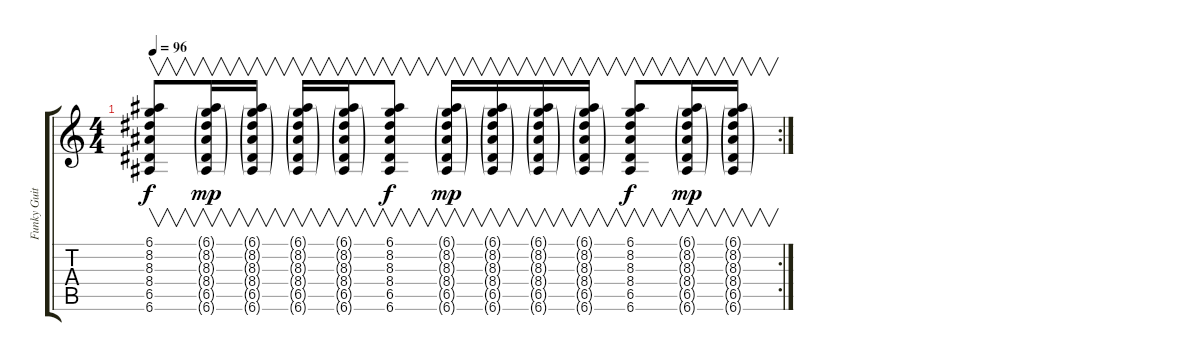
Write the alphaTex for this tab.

\track ("Funky Guitar" "Funky Guit") {instrument overdrivenguitar}
\staff {score tabs}
\tuning (E4 B3 G3 D3 A2 E2) {hide}
\rc 2
\ts (4 4)
\tempo 96
\clef g2
\ks c
(6.1 8.2 8.3 8.4 6.5 6.6).8{v dy f} (6.1{g} 8.2{g} 8.3{g} 8.4{g} 6.5{g} 6.6{g}).16{v dy mp} (6.1{g} 8.2{g} 8.3{g} 8.4{g} 6.5{g} 6.6{g}).16{v} (6.1{g} 8.2{g} 8.3{g} 8.4{g} 6.5{g} 6.6{g}).16{v} (6.1{g} 8.2{g} 8.3{g} 8.4{g} 6.5{g} 6.6{g}).16{v} (6.1 8.2 8.3 8.4 6.5 6.6).8{v dy f} (6.1{g} 8.2{g} 8.3{g} 8.4{g} 6.5{g} 6.6{g}).16{v dy mp} (6.1{g} 8.2{g} 8.3{g} 8.4{g} 6.5{g} 6.6{g}).16{v} (6.1{g} 8.2{g} 8.3{g} 8.4{g} 6.5{g} 6.6{g}).16{v} (6.1{g} 8.2{g} 8.3{g} 8.4{g} 6.5{g} 6.6{g}).16{v} (6.1 8.2 8.3 8.4 6.5 6.6).8{v dy f} (6.1{g} 8.2{g} 8.3{g} 8.4{g} 6.5{g} 6.6{g}).16{v dy mp} (6.1{g} 8.2{g} 8.3{g} 8.4{g} 6.5{g} 6.6{g}).16{v}
